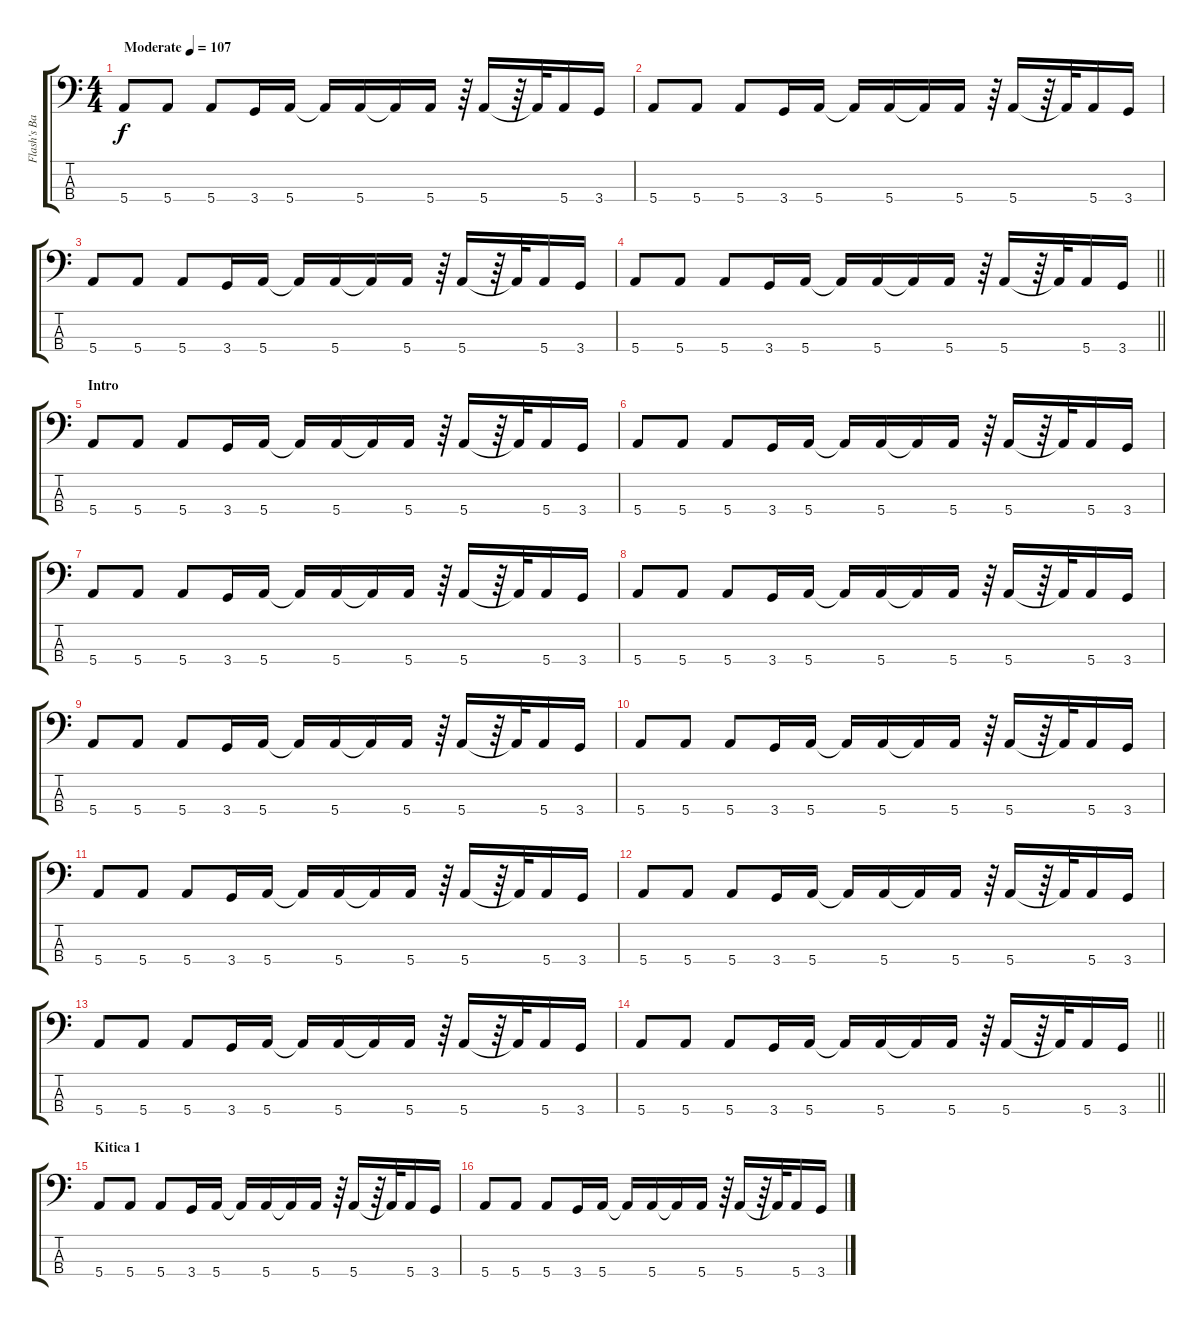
\track ("Flash's Bass" "Flash's Ba") {instrument electricbassfinger}
\staff {score tabs}
\tuning (G2 D2 A1 E1) {hide}
\ts (4 4)
\tempo (107 "Moderate")
\clef f4
\ks c
5.4.8{dy f instrument electricbassfinger} 5.4.8 5.4.8 3.4.16 5.4.16 5.4{t}.16 5.4.16 5.4{t}.16 5.4.16 r.64 5.4.16 r.64 5.4{t}.32 5.4.16 3.4.16 |
5.4.8 5.4.8 5.4.8 3.4.16 5.4.16 5.4{t}.16 5.4.16 5.4{t}.16 5.4.16 r.64 5.4.16 r.64 5.4{t}.32 5.4.16 3.4.16 |
5.4.8 5.4.8 5.4.8 3.4.16 5.4.16 5.4{t}.16 5.4.16 5.4{t}.16 5.4.16 r.64 5.4.16 r.64 5.4{t}.32 5.4.16 3.4.16 |
\barLineRight lightlight
5.4.8 5.4.8 5.4.8 3.4.16 5.4.16 5.4{t}.16 5.4.16 5.4{t}.16 5.4.16 r.64 5.4.16 r.64 5.4{t}.32 5.4.16 3.4.16 |
\section ("" "Intro")
5.4.8 5.4.8 5.4.8 3.4.16 5.4.16 5.4{t}.16 5.4.16 5.4{t}.16 5.4.16 r.64 5.4.16 r.64 5.4{t}.32 5.4.16 3.4.16 |
5.4.8 5.4.8 5.4.8 3.4.16 5.4.16 5.4{t}.16 5.4.16 5.4{t}.16 5.4.16 r.64 5.4.16 r.64 5.4{t}.32 5.4.16 3.4.16 |
5.4.8 5.4.8 5.4.8 3.4.16 5.4.16 5.4{t}.16 5.4.16 5.4{t}.16 5.4.16 r.64 5.4.16 r.64 5.4{t}.32 5.4.16 3.4.16 |
5.4.8 5.4.8 5.4.8 3.4.16 5.4.16 5.4{t}.16 5.4.16 5.4{t}.16 5.4.16 r.64 5.4.16 r.64 5.4{t}.32 5.4.16 3.4.16 |
5.4.8 5.4.8 5.4.8 3.4.16 5.4.16 5.4{t}.16 5.4.16 5.4{t}.16 5.4.16 r.64 5.4.16 r.64 5.4{t}.32 5.4.16 3.4.16 |
5.4.8 5.4.8 5.4.8 3.4.16 5.4.16 5.4{t}.16 5.4.16 5.4{t}.16 5.4.16 r.64 5.4.16 r.64 5.4{t}.32 5.4.16 3.4.16 |
5.4.8 5.4.8 5.4.8 3.4.16 5.4.16 5.4{t}.16 5.4.16 5.4{t}.16 5.4.16 r.64 5.4.16 r.64 5.4{t}.32 5.4.16 3.4.16 |
5.4.8 5.4.8 5.4.8 3.4.16 5.4.16 5.4{t}.16 5.4.16 5.4{t}.16 5.4.16 r.64 5.4.16 r.64 5.4{t}.32 5.4.16 3.4.16 |
5.4.8 5.4.8 5.4.8 3.4.16 5.4.16 5.4{t}.16 5.4.16 5.4{t}.16 5.4.16 r.64 5.4.16 r.64 5.4{t}.32 5.4.16 3.4.16 |
\barLineRight lightlight
5.4.8 5.4.8 5.4.8 3.4.16 5.4.16 5.4{t}.16 5.4.16 5.4{t}.16 5.4.16 r.64 5.4.16 r.64 5.4{t}.32 5.4.16 3.4.16 |
\section ("" "Kitica 1")
5.4.8 5.4.8 5.4.8 3.4.16 5.4.16 5.4{t}.16 5.4.16 5.4{t}.16 5.4.16 r.64 5.4.16 r.64 5.4{t}.32 5.4.16 3.4.16 |
5.4.8 5.4.8 5.4.8 3.4.16 5.4.16 5.4{t}.16 5.4.16 5.4{t}.16 5.4.16 r.64 5.4.16 r.64 5.4{t}.32 5.4.16 3.4.16
